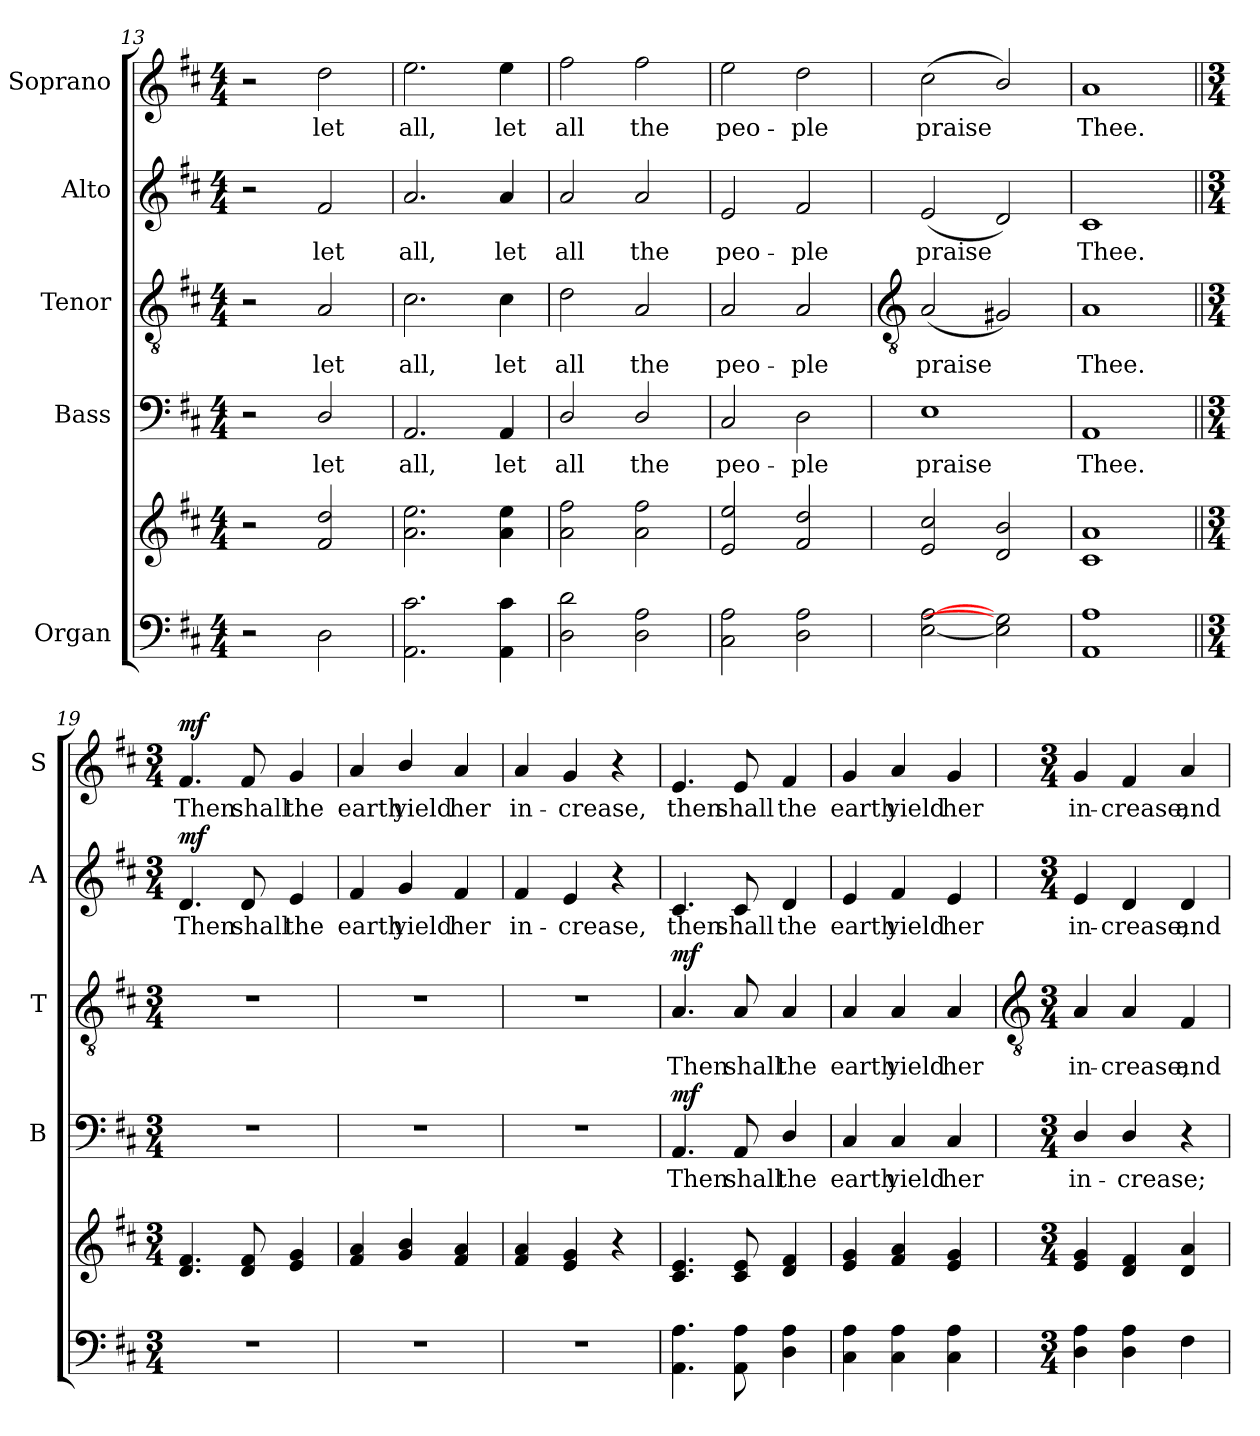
**kern	**kern	**kern	**text	**dynam	**kern	**text	**dynam	**kern	**text	**dynam	**kern	**text	**dynam
*part5	*part5	*part4	*part4	*part4	*part3	*part3	*part3	*part2	*part2	*part2	*part1	*part1	*part1
*staff6	*staff5	*staff4	*staff4	*staff4	*staff3	*staff3	*staff3	*staff2	*staff2	*staff2	*staff1	*staff1	*staff1
*I"Organ	*	*I"Bass	*	*	*I"Tenor	*	*	*I"Alto	*	*	*I"Soprano	*	*
*	*	*I'B	*	*	*I'T	*	*	*I'A	*	*	*I'S	*	*
*clefF4	*clefG2	*clefF4	*	*	*clefGv2	*	*	*clefG2	*	*	*clefG2	*	*
*k[f#c#]	*k[f#c#]	*k[f#c#]	*	*	*k[f#c#]	*	*	*k[f#c#]	*	*	*k[f#c#]	*	*
*D:	*D:	*D:	*	*	*D:	*	*	*D:	*	*	*D:	*	*
*M4/4	*M4/4	*M4/4	*	*	*M4/4	*	*	*M4/4	*	*	*M4/4	*	*
=13	=13	=13	=13	=13	=13	=13	=13	=13	=13	=13	=13	=13	=13
2r	2r	2r	.	.	2r	.	.	2r	.	.	2r	.	.
!	!	!	!LO:LY:b	!	!	!LO:LY:b	!	!	!LO:LY:b	!	!	!LO:LY:b	!
2D	2f# 2dd	2D/	let	.	2A	let	.	2f#	let	.	2dd	let	.
=14	=14	=14	=14	=14	=14	=14	=14	=14	=14	=14	=14	=14	=14
!	!	!	!LO:LY:b	!	!	!LO:LY:b	!	!	!LO:LY:b	!	!	!LO:LY:b	!
2.AA\ 2.c#\	2.a 2.ee	2.AA	all,	.	2.c#	all,	.	2.a	all,	.	2.ee	all,	.
!	!	!	!LO:LY:b	!	!	!LO:LY:b	!	!	!LO:LY:b	!	!	!LO:LY:b	!
4AA\ 4c#\	4a 4ee	4AA	let	.	4c#	let	.	4a	let	.	4ee	let	.
=15	=15	=15	=15	=15	=15	=15	=15	=15	=15	=15	=15	=15	=15
!	!	!	!LO:LY:b	!	!	!LO:LY:b	!	!	!LO:LY:b	!	!	!LO:LY:b	!
2D 2d	2a 2ff#	2D/	all	.	2d	all	.	2a	all	.	2ff#	all	.
!	!	!	!LO:LY:b	!	!	!LO:LY:b	!	!	!LO:LY:b	!	!	!LO:LY:b	!
2D 2A	2a 2ff#	2D/	the	.	2A	the	.	2a	the	.	2ff#	the	.
=16	=16	=16	=16	=16	=16	=16	=16	=16	=16	=16	=16	=16	=16
!	!	!	!LO:LY:b	!	!	!LO:LY:b	!	!	!LO:LY:b	!	!	!LO:LY:b	!
2C#\ 2A\	2e 2ee	2C#	peo-	.	2A	peo-	.	2e	peo-	.	2ee	peo-	.
!	!	!	!LO:LY:b	!	!	!LO:LY:b	!	!	!LO:LY:b	!	!	!LO:LY:b	!
2D 2A	2f# 2dd	2D	-ple	.	2A	-ple	.	2f#	-ple	.	2dd	-ple	.
!!LO:LB:g=z
=17	=17	=17	=17	=17	=17	=17	=17	=17	=17	=17	=17	=17	=17
*	*	*	*	*	*clefGv2	*	*	*	*	*	*	*	*
!	!	!	!LO:LY:b	!	!	!LO:LY:b	!	!	!LO:LY:b	!	!	!LO:LY:b	!
[2E [2A	2e/ 2cc#/	1E	praise	.	(<2A	praise	.	(<2e	praise	.	(<2cc#	praise	.
2E] 2G#]	2d/ 2b/	.	.	.	2G#X)	.	.	2d)	.	.	2b/)	.	.
=18	=18	=18	=18	=18	=18	=18	=18	=18	=18	=18	=18	=18	=18
!	!	!	!LO:LY:b	!	!	!LO:LY:b	!	!	!LO:LY:b	!	!	!LO:LY:b	!
1AA 1A	1c# 1a	1AA	Thee.	.	1A	Thee.	.	1c#	Thee.	.	1a	Thee.	.
=19||	=19||	=19||	=19||	=19||	=19||	=19||	=19||	=19||	=19||	=19||	=19||	=19||	=19||
*M3/4	*M3/4	*M3/4	*	*	*M3/4	*	*	*M3/4	*	*	*M3/4	*	*
!LO:N:vis=1	!	!LO:N:vis=1	!	!	!LO:N:vis=1	!	!	!	!LO:LY:b	!LO:DY:b	!	!LO:LY:b	!LO:DY:b
2.r	4.d 4.f#	2.r	.	.	2.r	.	.	4.d	Then	mf	4.f#	Then	mf
!	!	!	!	!	!	!	!	!	!LO:LY:b	!	!	!LO:LY:b	!
.	8d 8f#	.	.	.	.	.	.	8d	shall	.	8f#	shall	.
!	!	!	!	!	!	!	!	!	!LO:LY:b	!	!	!LO:LY:b	!
.	4e 4g	.	.	.	.	.	.	4e	the	.	4g	the	.
=20	=20	=20	=20	=20	=20	=20	=20	=20	=20	=20	=20	=20	=20
!LO:N:vis=1	!	!LO:N:vis=1	!	!	!LO:N:vis=1	!	!	!	!LO:LY:b	!	!	!LO:LY:b	!
2.r	4f# 4a	2.r	.	.	2.r	.	.	4f#	earth	.	4a	earth	.
!	!	!	!	!	!	!	!	!	!LO:LY:b	!	!	!LO:LY:b	!
.	4g/ 4b/	.	.	.	.	.	.	4g	yield	.	4b/	yield	.
!	!	!	!	!	!	!	!	!	!LO:LY:b	!	!	!LO:LY:b	!
.	4f# 4a	.	.	.	.	.	.	4f#	her	.	4a	her	.
=21	=21	=21	=21	=21	=21	=21	=21	=21	=21	=21	=21	=21	=21
!LO:N:vis=1	!	!LO:N:vis=1	!	!	!LO:N:vis=1	!	!	!	!LO:LY:b	!	!	!LO:LY:b	!
2.r	4f# 4a	2.r	.	.	2.r	.	.	4f#	in-	.	4a	in-	.
!	!	!	!	!	!	!	!	!	!LO:LY:b	!	!	!LO:LY:b	!
.	4e 4g	.	.	.	.	.	.	4e	-crease,	.	4g	-crease,	.
.	4r	.	.	.	.	.	.	4r	.	.	4r	.	.
=22	=22	=22	=22	=22	=22	=22	=22	=22	=22	=22	=22	=22	=22
!	!	!	!LO:LY:b	!LO:DY:b	!	!LO:LY:b	!LO:DY:b	!	!LO:LY:b	!	!	!LO:LY:b	!
4.AA\ 4.A\	4.c# 4.e	4.AA	Then	mf	4.A	Then	mf	4.c#	then	.	4.e	then	.
!	!	!	!LO:LY:b	!	!	!LO:LY:b	!	!	!LO:LY:b	!	!	!LO:LY:b	!
8AA\ 8A\	8c# 8e	8AA	shall	.	8A	shall	.	8c#	shall	.	8e	shall	.
!	!	!	!LO:LY:b	!	!	!LO:LY:b	!	!	!LO:LY:b	!	!	!LO:LY:b	!
4D 4A	4d 4f#	4D/	the	.	4A	the	.	4d	the	.	4f#	the	.
=23	=23	=23	=23	=23	=23	=23	=23	=23	=23	=23	=23	=23	=23
!	!	!	!LO:LY:b	!	!	!LO:LY:b	!	!	!LO:LY:b	!	!	!LO:LY:b	!
4C#\ 4A\	4e 4g	4C#	earth	.	4A	earth	.	4e	earth	.	4g	earth	.
!	!	!	!LO:LY:b	!	!	!LO:LY:b	!	!	!LO:LY:b	!	!	!LO:LY:b	!
4C#\ 4A\	4f# 4a	4C#	yield	.	4A	yield	.	4f#	yield	.	4a	yield	.
!	!	!	!LO:LY:b	!	!	!LO:LY:b	!	!	!LO:LY:b	!	!	!LO:LY:b	!
4C#\ 4A\	4e 4g	4C#	her	.	4A	her	.	4e	her	.	4g	her	.
!!LO:LB:g=z
=24	=24	=24	=24	=24	=24	=24	=24	=24	=24	=24	=24	=24	=24
*	*	*	*	*	*clefGv2	*	*	*	*	*	*	*	*
*M3/4	*M3/4	*M3/4	*	*	*M3/4	*	*	*M3/4	*	*	*M3/4	*	*
!	!	!	!LO:LY:b	!	!	!LO:LY:b	!	!	!LO:LY:b	!	!	!LO:LY:b	!
4D 4A	4e 4g	4D/	in-	.	4A	in-	.	4e	in-	.	4g	in-	.
!	!	!	!LO:LY:b	!	!	!LO:LY:b	!	!	!LO:LY:b	!	!	!LO:LY:b	!
4D 4A	4d 4f#	4D/	-crease;	.	4A	-crease;	.	4d	-crease;	.	4f#	-crease;	.
!	!	!	!	!	!	!LO:LY:b	!	!	!LO:LY:b	!	!	!LO:LY:b	!
4F#	4d 4a	4r	.	.	4F#	and	.	4d	and	.	4a	and	.
=	=	=	=	=	=	=	=	=	=	=	=	=	=
*-	*-	*-	*-	*-	*-	*-	*-	*-	*-	*-	*-	*-	*-
